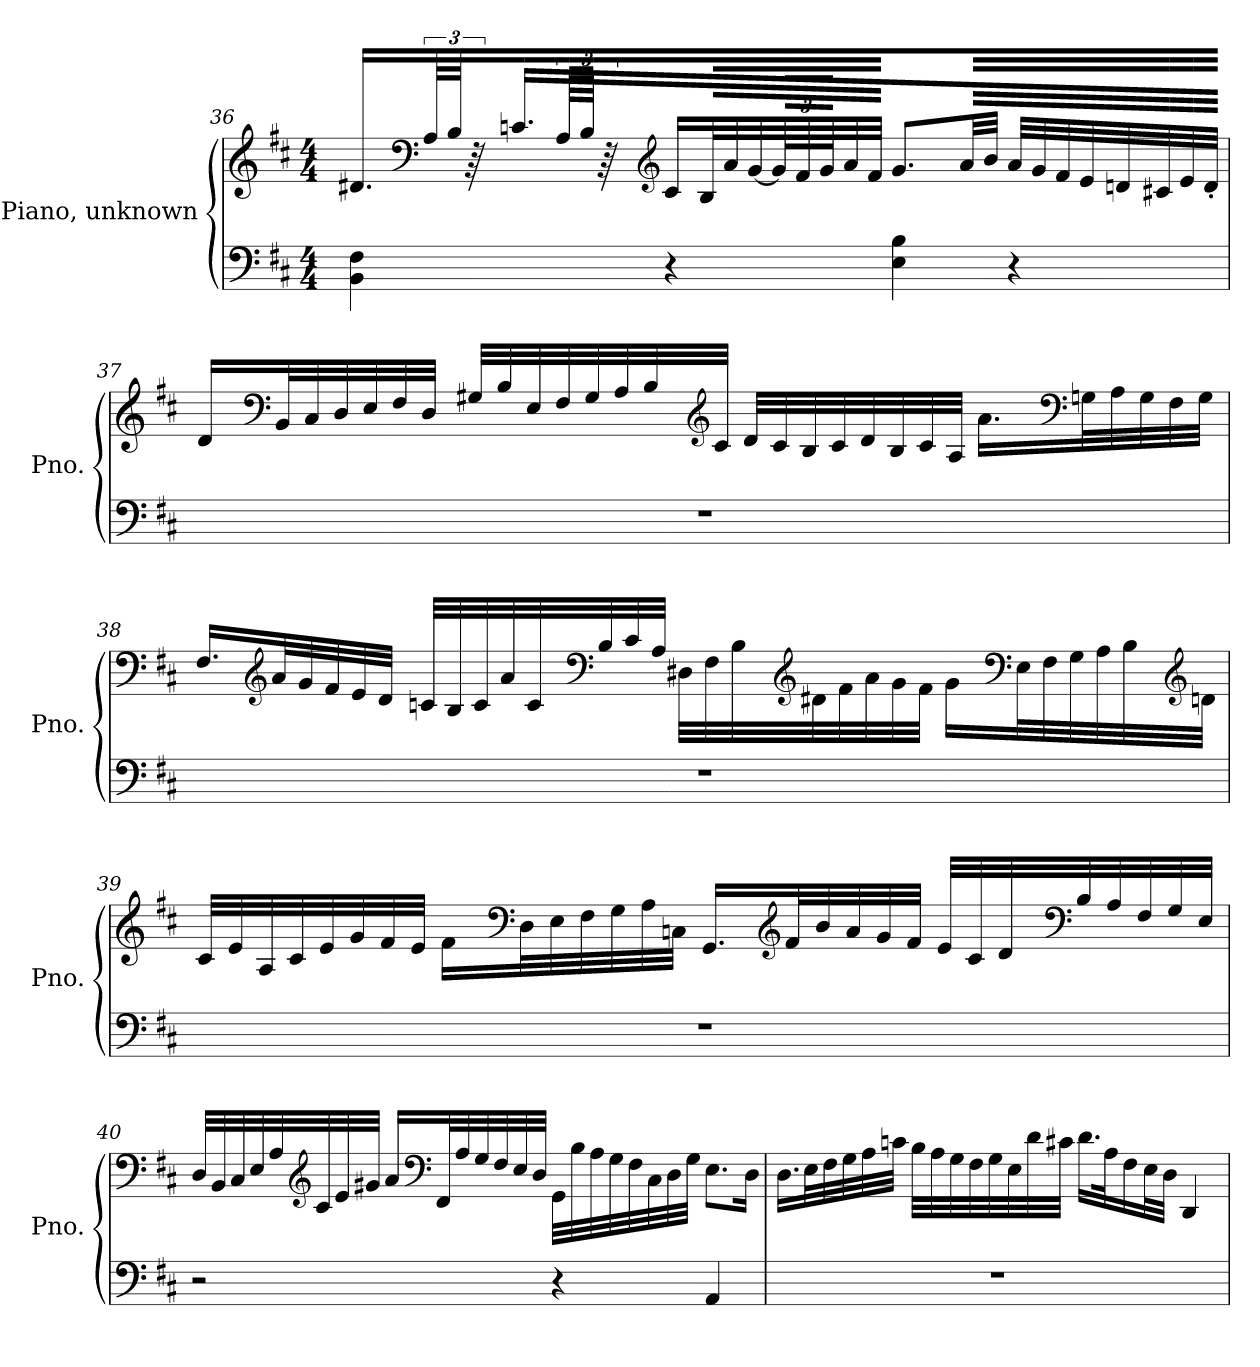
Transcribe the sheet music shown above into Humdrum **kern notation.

**kern	**kern
*part1	*part1
*staff2	*staff1
*I"Piano, unknown	*
*I'Pno.	*
!!LO:LB:g=z
*clefF4	*clefG2
*k[f#c#]	*k[f#c#]
*M4/4	*M4/4
=36	=36
4BB\ 4F#\	16.d#X\LL
*	*clefF4
.	96A\LL
.	96B\JJJJ
.	96r
.	16.cn\LL
.	96A\LL
.	96B\JJJJ
.	96r
*	*clefG2
4r	16c/LL
.	32B/L
.	32a/
.	[32g/
*	*Xbrackettup
.	96g/L]
.	96f#/
.	96g/J
.	32a/
.	32f#/JJJ
4E\ 4B\	8.g/L
.	32a/LL
.	32b/JJJ
4r	32a/LLL
.	32g/
.	32f#/
.	32e/
.	32dn/
.	32c#X/
.	32e/
.	32d'/JJJ
!!LO:LB:g=z
=37	=37
1r	16d/LL
*	*clefF4
.	32BB/L
.	32C#/
.	32D/
.	32E/
.	32F#/
.	32D/JJJ
.	32G#X/LLL
.	32B/
.	32E/
.	32F#/
.	32G#/
.	32A/
.	32B/
*	*clefG2
.	32c#/JJJ
.	32d/LLL
.	32c#/
.	32B/
.	32c#/
.	32d/
.	32B/
.	32c#/
.	32A/JJJ
.	16.a\LL
*	*clefF4
.	32Gn\L
.	32A\
.	32G\
.	32F#\
.	32G\JJJ
!!LO:PB:g=z
=38	=38
1r	16.F#/LL
*	*clefG2
.	32a/L
.	32g/
.	32f#/
.	32e/
.	32d/JJJ
.	32cn/LLL
.	32B/
.	32c/
.	32a/
.	32c/
*	*clefF4
.	32B/
.	32c/
.	32A/JJJ
.	32D#X\LLL
.	32F#\
.	32B\
*	*clefG2
.	32d#X\
.	32f#\
.	32a\
.	32g\
.	32f#\JJJ
.	16g\LL
*	*clefF4
.	32E\L
.	32F#\
.	32G\
.	32A\
.	32B\
*	*clefG2
.	32dn\JJJ
!!LO:LB:g=z
=39	=39
1r	32c#/LLL
.	32e/
.	32A/
.	32c#/
.	32e/
.	32g/
.	32f#/
.	32e/JJJ
.	16f#\LL
*	*clefF4
.	32D\L
.	32E\
.	32F#\
.	32G\
.	32A\
.	32Cn\JJJ
.	16.GG/LL
*	*clefG2
.	32f#/L
.	32b/
.	32a/
.	32g/
.	32f#/JJJ
.	32e/LLL
.	32c#/
.	32d/
*	*clefF4
.	32B/
.	32A/
.	32F#/
.	32G/
.	32E/JJJ
!!LO:LB:g=z
=40	=40
2r	32D/LLL
.	32BB/
.	32C#/
.	32E/
.	32A/
*	*clefG2
.	32c#/
.	32e/
.	32g#X/JJJ
.	16a/LL
*	*clefF4
.	32FF#/L
.	32A/
.	32G/
.	32F#/
.	32E/
.	32D/JJJ
4r	32GG\LLL
.	32B\
.	32A\
.	32G\
.	32F#\
.	32C#\
.	32D\
.	32G\JJJ
4AA/	8.E\L
.	16D\Jk
!!LO:LB:g=z
=41	=41
1r	16.D\LL
.	32E\L
.	32F#\
.	32G\
.	32A\
.	32cn\JJJ
.	32B\LLL
.	32A\
.	32G\
.	32F#\
.	32G\
.	32E\
.	32d\
.	32c#X\JJJ
.	16.d\LL
.	32A\K
.	16F#\
.	32E\L
.	32D\JJJ
.	4DD/
=	=
*-	*-
